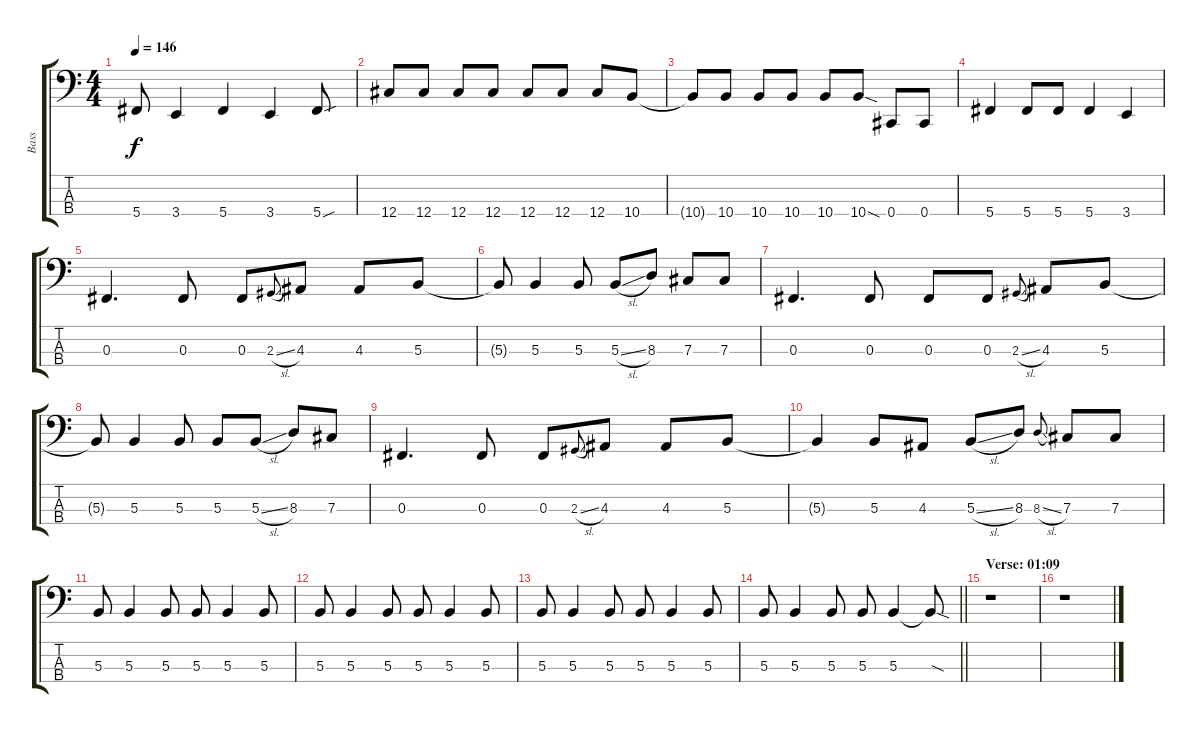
\track ("Bass" "Bass") {instrument electricbasspick}
\staff {score tabs}
\tuning (E2 B1 Gb1 Db1) {hide}
\ts (4 4)
\tempo 146
\clef f4
\ks c
5.4{t}.8{dy f} 3.4.4 5.4.4 3.4.4 5.4{sou}.8 |
12.4.8 12.4.8 12.4.8 12.4.8 12.4.8 12.4.8 12.4.8 10.4.8 |
10.4{t}.8 10.4.8 10.4.8 10.4.8 10.4.8 10.4{sod}.8 0.4.8 0.4.8 |
5.4.4 5.4.8 5.4.8 5.4.4 3.4.4 |
0.3.4{d} 0.3.8 0.3.8 2.3{sl}.8{gr onbeat} 4.3.8 4.3.8 5.3.8 |
5.3{t}.8 5.3.4 5.3.8 5.3{sl}.8 8.3.8 7.3.8 7.3.8 |
0.3.4{d} 0.3.8 0.3.8 0.3.8 2.3{sl}.8{gr onbeat} 4.3.8 5.3.8 |
5.3{t}.8 5.3.4 5.3.8 5.3.8 5.3{sl}.8 8.3.8 7.3.8 |
0.3.4{d} 0.3.8 0.3.8 2.3{sl}.8{gr onbeat} 4.3.8 4.3.8 5.3.8 |
5.3{t}.4 5.3.8 4.3.8 5.3{sl}.8 8.3.8 8.3{sl}.8{gr onbeat} 7.3.8 7.3.8 |
5.3.8 5.3.4 5.3.8 5.3.8 5.3.4 5.3.8 |
5.3.8 5.3.4 5.3.8 5.3.8 5.3.4 5.3.8 |
5.3.8 5.3.4 5.3.8 5.3.8 5.3.4 5.3.8 |
\barLineRight lightlight
5.3.8 5.3.4 5.3.8 5.3.8 5.3.4 5.3{sod t}.8 |
\section ("" "Verse: 01:09")
r.1 |
r.1
